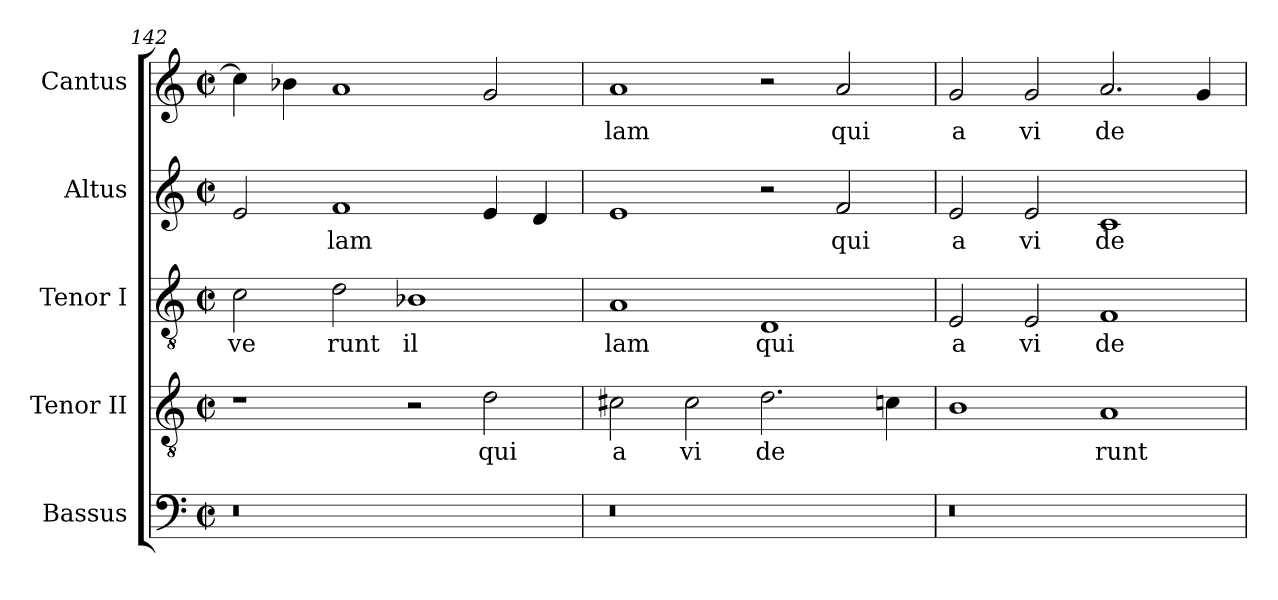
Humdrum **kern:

**kern	**kern	**text	**kern	**text	**kern	**text	**kern	**text
*part5	*part4	*part4	*part3	*part3	*part2	*part2	*part1	*part1
*staff5	*staff4	*staff4	*staff3	*staff3	*staff2	*staff2	*staff1	*staff1
*I"Bassus	*I"Tenor II	*	*I"Tenor I	*	*I"Altus	*	*I"Cantus	*
*clefF4	*clefGv2	*	*clefGv2	*	*clefG2	*	*clefG2	*
*	*	*	*k[]	*	*	*	*	*
*	*	*	*C:	*	*	*	*	*
*M2/2	*M2/2	*	*M2/2	*	*M2/2	*	*M2/2	*
*met(c|)	*met(c|)	*	*met(c|)	*	*met(c|)	*	*met(c|)	*
=142	=142	=142	=142	=142	=142	=142	=142	=142
!	!	!	!	!LO:LY:b:cj	!	!	!	!
0r	1r	.	2c\	ve	2e/	.	4cc\]	.
.	.	.	.	.	.	.	4b-\	.
!	!	!	!	!LO:LY:b:cj	!	!LO:LY:b	!	!
.	.	.	2d\	runt	1f	lam	1a	.
!	!	!	!	!LO:LY:b:cj	!	!	!	!
.	2r	.	1B-X	il	.	.	.	.
!	!	!LO:LY:b:cj	!	!	!	!	!	!
.	2d\	qui	.	.	4e/	.	2g/	.
.	.	.	.	.	4d/	.	.	.
=143	=143	=143	=143	=143	=143	=143	=143	=143
!	!	!LO:LY:b:cj	!	!LO:LY:b:cj	!	!	!	!LO:LY:b:cj
0r	2c#X\	a	1A	lam	1e	.	1a	lam
!	!	!LO:LY:b:cj	!	!	!	!	!	!
.	2c#\	vi	.	.	.	.	.	.
!	!	!LO:LY:b:cj	!	!LO:LY:b:cj	!	!	!	!
.	2.d\	de	1D	qui	2r	.	2r	.
!	!	!	!	!	!	!LO:LY:b:cj	!	!LO:LY:b:cj
.	.	.	.	.	2f/	qui	2a/	qui
.	4cn\	.	.	.	.	.	.	.
=144	=144	=144	=144	=144	=144	=144	=144	=144
!	!	!	!	!LO:LY:b:cj	!	!LO:LY:b:cj	!	!LO:LY:b:cj
0r	1B	.	2E/	a	2e/	a	2g/	a
!	!	!	!	!LO:LY:b:cj	!	!LO:LY:b:cj	!	!LO:LY:b:cj
.	.	.	2E/	vi	2e/	vi	2g/	vi
!	!	!LO:LY:b:cj	!	!LO:LY:b:cj	!	!LO:LY:b:cj	!	!LO:LY:b:cj
.	1A	runt	1F	de	1c	de	2.a/	de
.	.	.	.	.	.	.	4g/	.
=	=	=	=	=	=	=	=	=
*-	*-	*-	*-	*-	*-	*-	*-	*-
